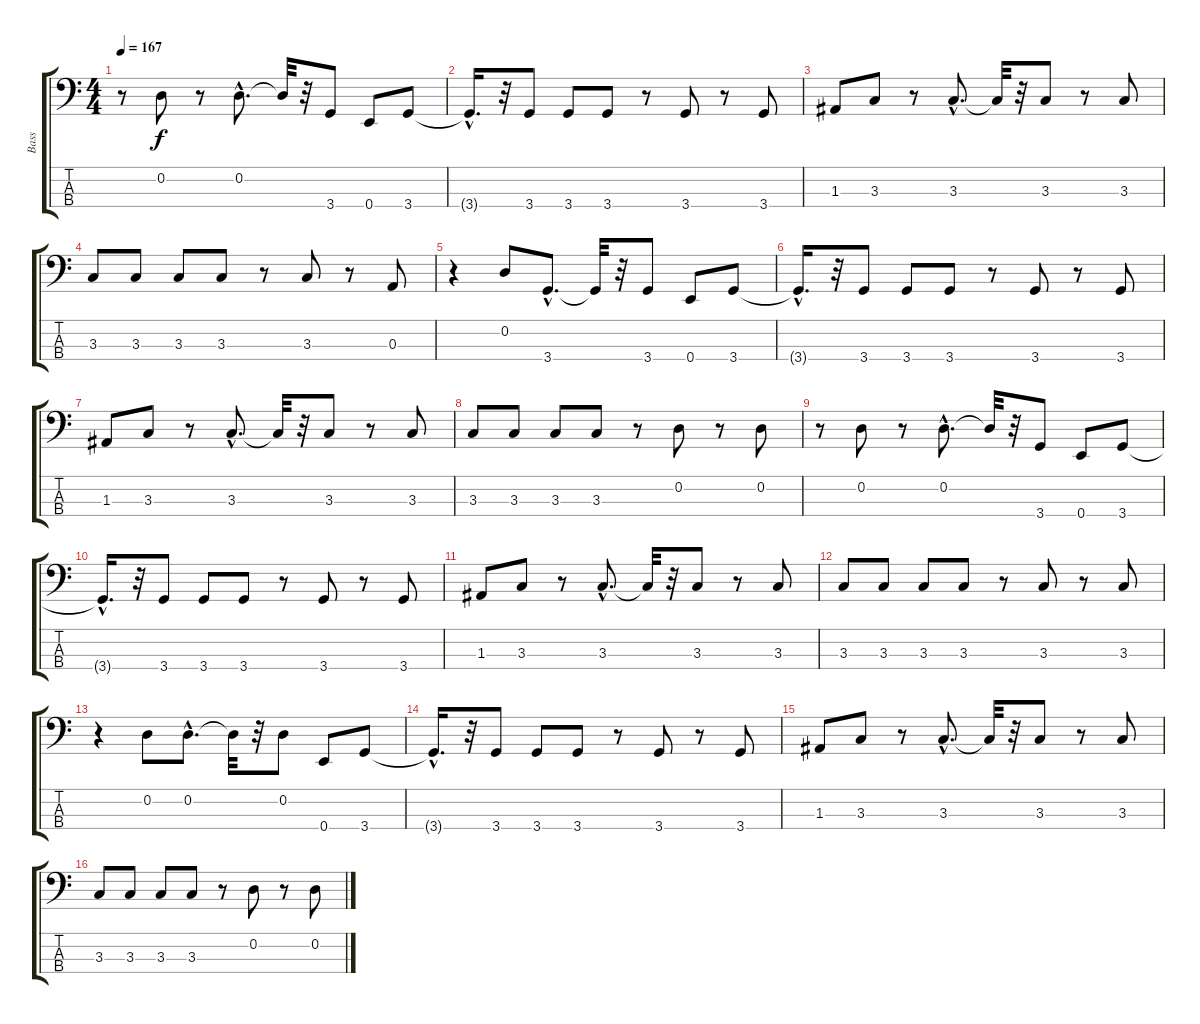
\track ("Bass" "Bass") {instrument slapbass2}
\staff {score tabs}
\tuning (G2 D2 A1 E1) {hide}
\ts (4 4)
\tempo 167
\clef f4
\ks c
r.8{dy f} 0.2.8 r.8 0.2{hac}.8{d} 0.2{t}.32 r.32 3.4.8 0.4.8 3.4.8 |
3.4{hac t}.16{d} r.32 3.4.8 3.4.8 3.4.8 r.8 3.4.8 r.8 3.4.8 |
1.3.8 3.3.8 r.8 3.3{hac}.8{d} 3.3{t}.32 r.32 3.3.8 r.8 3.3.8 |
3.3.8 3.3.8 3.3.8 3.3.8 r.8 3.3.8 r.8 0.3.8 |
r.4 0.2.8 3.4{hac}.8{d} 3.4{t}.32 r.32 3.4.8 0.4.8 3.4.8 |
3.4{hac t}.16{d} r.32 3.4.8 3.4.8 3.4.8 r.8 3.4.8 r.8 3.4.8 |
1.3.8 3.3.8 r.8 3.3{hac}.8{d} 3.3{t}.32 r.32 3.3.8 r.8 3.3.8 |
3.3.8 3.3.8 3.3.8 3.3.8 r.8 0.2.8 r.8 0.2.8 |
r.8 0.2.8 r.8 0.2{hac}.8{d} 0.2{t}.32 r.32 3.4.8 0.4.8 3.4.8 |
3.4{hac t}.16{d} r.32 3.4.8 3.4.8 3.4.8 r.8 3.4.8 r.8 3.4.8 |
1.3.8 3.3.8 r.8 3.3{hac}.8{d} 3.3{t}.32 r.32 3.3.8 r.8 3.3.8 |
3.3.8 3.3.8 3.3.8 3.3.8 r.8 3.3.8 r.8 3.3.8 |
r.4 0.2.8 0.2{hac}.8{d} 0.2{t}.32 r.32 0.2.8 0.4.8 3.4.8 |
3.4{hac t}.16{d} r.32 3.4.8 3.4.8 3.4.8 r.8 3.4.8 r.8 3.4.8 |
1.3.8 3.3.8 r.8 3.3{hac}.8{d} 3.3{t}.32 r.32 3.3.8 r.8 3.3.8 |
3.3.8 3.3.8 3.3.8 3.3.8 r.8 0.2.8 r.8 0.2.8
